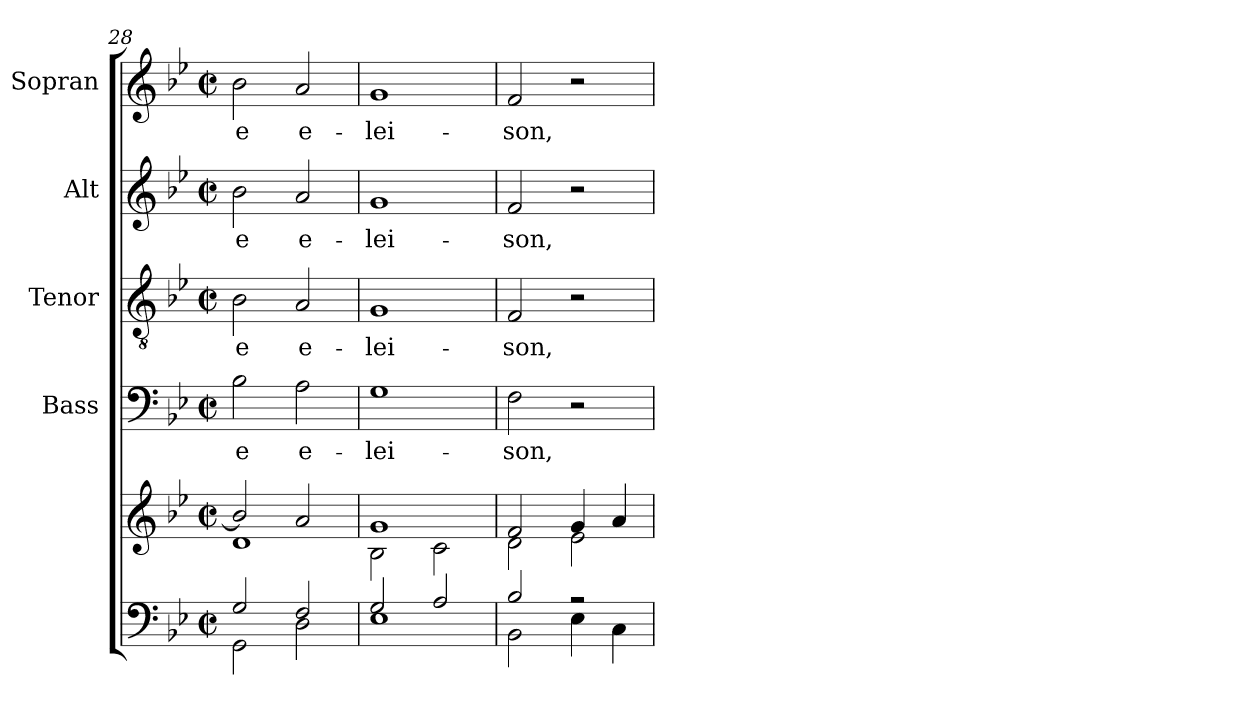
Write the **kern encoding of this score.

**kern	**kern	**kern	**text	**kern	**text	**kern	**text	**kern	**text
*part5	*part5	*part4	*part4	*part3	*part3	*part2	*part2	*part1	*part1
*staff6	*staff5	*staff4	*staff4	*staff3	*staff3	*staff2	*staff2	*staff1	*staff1
*	*	*I"Bass	*	*I"Tenor	*	*I"Alt	*	*I"Sopran	*
*	*	*I'B.	*	*I'T.	*	*I'A.	*	*I'S.	*
*clefF4	*clefG2	*clefF4	*	*clefGv2	*	*clefG2	*	*clefG2	*
*k[b-e-]	*k[b-e-]	*k[b-e-]	*	*k[b-e-]	*	*k[b-e-]	*	*k[b-e-]	*
*B-:	*B-:	*B-:	*	*B-:	*	*B-:	*	*B-:	*
*M2/2	*M2/2	*M2/2	*	*M2/2	*	*M2/2	*	*M2/2	*
*met(c|)	*met(c|)	*met(c|)	*	*met(c|)	*	*met(c|)	*	*met(c|)	*
=28	=28	=28	=28	=28	=28	=28	=28	=28	=28
*^	*^	*	*	*	*	*	*	*	*
!	!	!	!	!	!LO:LY:b	!	!LO:LY:b	!	!LO:LY:b	!	!LO:LY:b
2G/	2GG\	2b-/]	1d	2B-\	-e	2B-\	-e	2b-\	-e	2b-\	-e
!	!	!	!	!	!LO:LY:b	!	!LO:LY:b	!	!LO:LY:b	!	!LO:LY:b
2F/	2D\	2a/	.	2A\	e-	2A/	e-	2a/	e-	2a/	e-
=29	=29	=29	=29	=29	=29	=29	=29	=29	=29	=29	=29
!	!	!	!	!	!LO:LY:b	!	!LO:LY:b	!	!LO:LY:b	!	!LO:LY:b
2G/	1E-	1g	2B-\	1G	-lei-	1G	-lei-	1g	-lei-	1g	-lei-
2A/	.	.	2c\	.	.	.	.	.	.	.	.
=30	=30	=30	=30	=30	=30	=30	=30	=30	=30	=30	=30
!	!	!	!	!	!LO:LY:b	!	!LO:LY:b	!	!LO:LY:b	!	!LO:LY:b
2B-/	2BB-\	2f/	2d\	2F\	-son,	2F/	-son,	2f/	-son,	2f/	-son,
2rA	4E-\	4g/	2e-\	2r	.	2r	.	2r	.	2r	.
.	4C\	4a/	.	.	.	.	.	.	.	.	.
*v	*v	*	*	*	*	*	*	*	*	*	*
*	*v	*v	*	*	*	*	*	*	*	*
=	=	=	=	=	=	=	=	=	=
*-	*-	*-	*-	*-	*-	*-	*-	*-	*-
